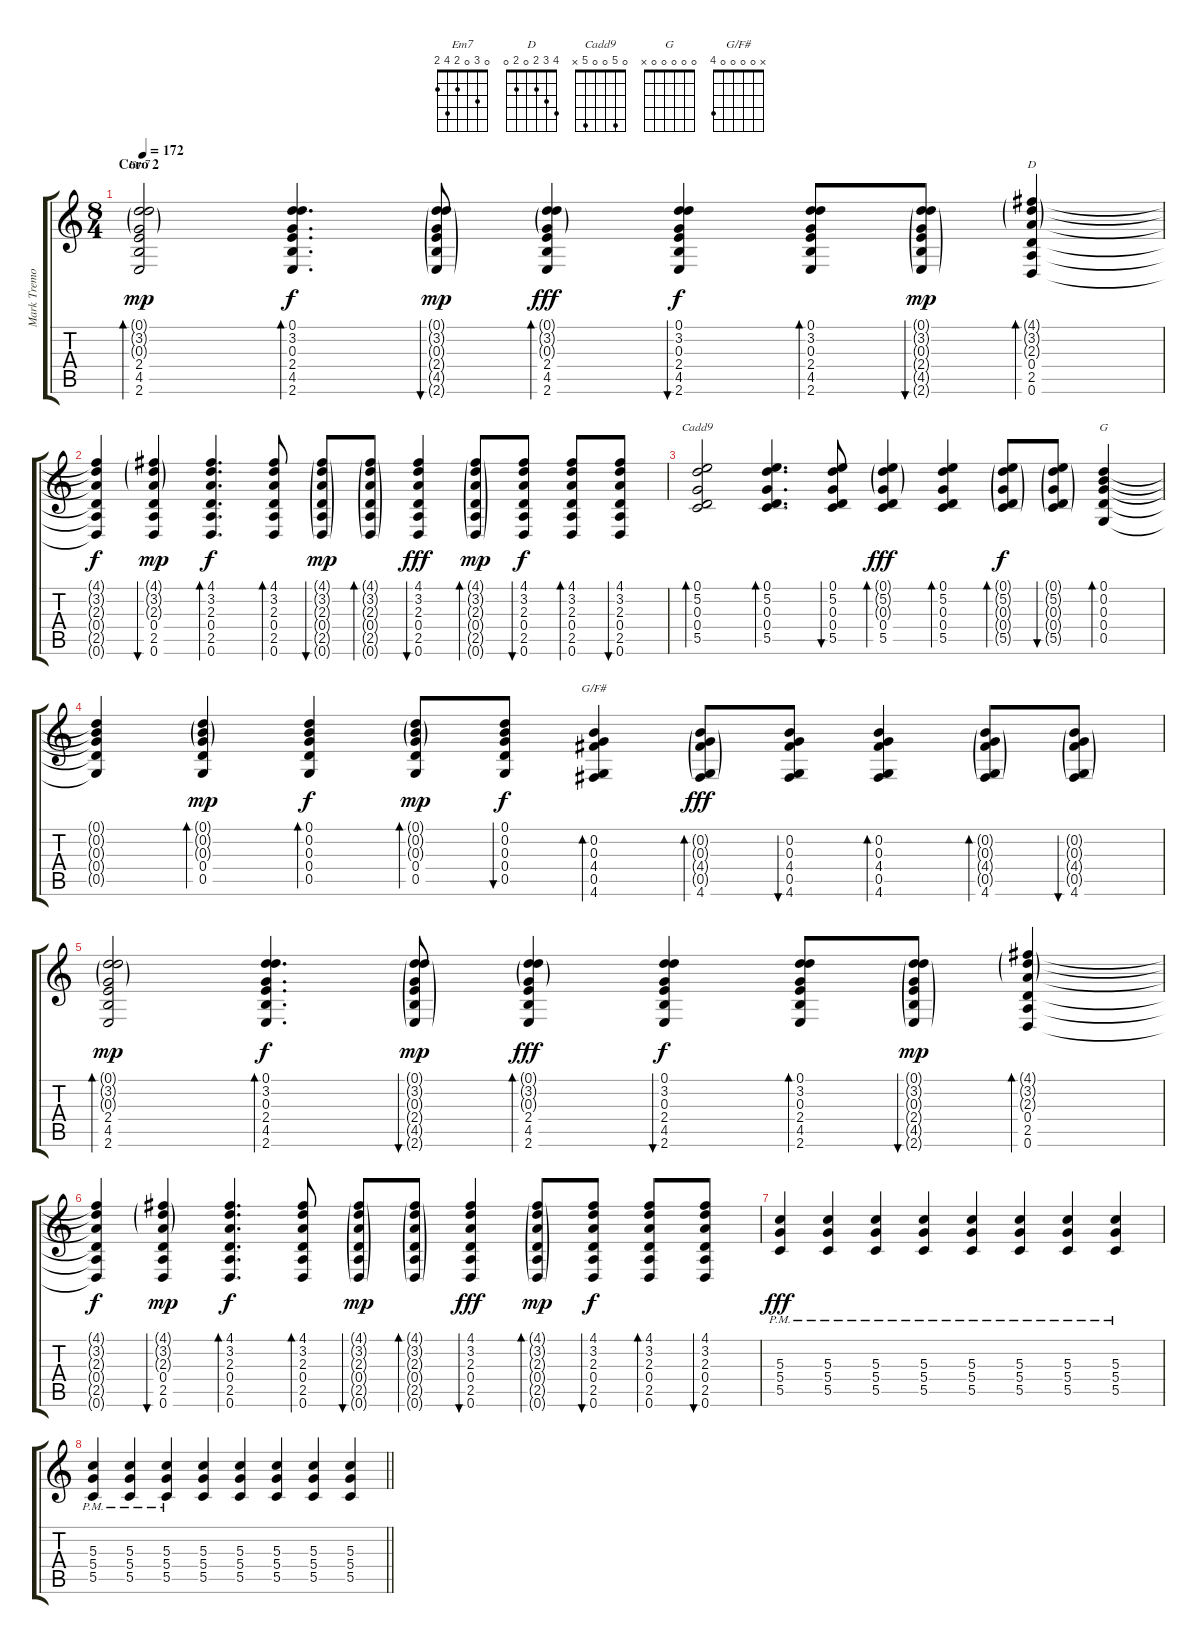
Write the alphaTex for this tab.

\track ("Mark Tremonti [Overdubbed Guitar]" "Mark Tremo") {instrument electricguitarclean}
\staff {score tabs}
\tuning (D4 B3 G3 D3 G2 D2) {hide}
\chord ("Em7" 0 3 0 2 4 2)
\chord ("D" 4 3 2 0 2 0)
\chord ("Cadd9" 0 5 0 0 5 x)
\chord ("G" 0 0 0 0 0 x)
\chord ("G/F#" x 0 0 0 0 4)
\ts (8 4)
\section ("" "Coro 2")
\tempo 172
\clef g2
\ks c
(0.1{g} 3.2{g} 0.3{g} 2.4 4.5 2.6).2{bd 60 ch "Em7" dy mp} (0.1 3.2 0.3 2.4 4.5 2.6).4{d bd 60 dy f} (0.1{g} 3.2{g} 0.3{g} 2.4{g} 4.5{g} 2.6{g}).8{bu 30 dy mp} (0.1{g} 3.2{g} 0.3{g} 2.4 4.5 2.6).4{bd 30 dy fff} (0.1 3.2 0.3 2.4 4.5 2.6).4{bu 30 dy f} (0.1 3.2 0.3 2.4 4.5 2.6).8{bd 30} (0.1{g} 3.2{g} 0.3{g} 2.4{g} 4.5{g} 2.6{g}).8{bu 30 dy mp} (4.1{g} 3.2{g} 2.3{g} 0.4 2.5 0.6).4{bd 30 ch "D"} |
(4.1{t} 3.2{t} 2.3{t} 0.4{t} 2.5{t} 0.6{t}).4{dy f} (4.1{g} 3.2{g} 2.3{g} 0.4 2.5 0.6).4{bu 30 dy mp} (4.1 3.2 2.3 0.4 2.5 0.6).4{d bd 30 dy f} (4.1 3.2 2.3 0.4 2.5 0.6).8{bd 30} (4.1{g} 3.2{g} 2.3{g} 0.4{g} 2.5{g} 0.6{g}).8{bu 30 dy mp} (4.1{g} 3.2{g} 2.3{g} 0.4{g} 2.5{g} 0.6{g}).8{bd 30} (4.1 3.2 2.3 0.4 2.5 0.6).4{bu 30 dy fff} (4.1{g} 3.2{g} 2.3{g} 0.4{g} 2.5{g} 0.6{g}).8{bd 30 dy mp} (4.1 3.2 2.3 0.4 2.5 0.6).8{bu 30 dy f} (4.1 3.2 2.3 0.4 2.5 0.6).8{bd 30} (4.1 3.2 2.3 0.4 2.5 0.6).8{bu 30} |
(0.1 5.2 0.3 0.4 5.5).2{bd 30 ch "Cadd9"} (0.1 5.2 0.3 0.4 5.5).4{d bd 30} (0.1 5.2 0.3 0.4 5.5).8{bu 30} (0.1{g} 5.2{g} 0.3{g} 0.4 5.5).4{bd 30 dy fff} (0.1 5.2 0.3 0.4 5.5).4{bd 30} (0.1{g} 5.2{g} 0.3{g} 0.4{g} 5.5{g}).8{bd 60 dy f} (0.1{g} 5.2{g} 0.3{g} 0.4{g} 5.5{g}).8{bu 60} (0.1 0.2 0.3 0.4 0.5).4{bd 60 ch "G"} |
(0.1{t} 0.2{t} 0.3{t} 0.4{t} 0.5{t}).4 (0.1{g} 0.2{g} 0.3{g} 0.4 0.5).4{bd 30 dy mp} (0.1 0.2 0.3 0.4 0.5).4{bd 30 dy f} (0.1{g} 0.2{g} 0.3{g} 0.4 0.5).8{bd 30 dy mp} (0.1 0.2 0.3 0.4 0.5).8{bu 30 dy f} (0.2 0.3 4.4 0.5 4.6).4{bd 30 ch "G/F#"} (0.2{g} 0.3{g} 4.4{g} 0.5{g} 4.6).8{bd 30 dy fff} (0.2 0.3 4.4 0.5 4.6).8{bu 30} (0.2 0.3 4.4 0.5 4.6).4{bd 30} (0.2{g} 0.3{g} 4.4{g} 0.5{g} 4.6).8{bd 30} (0.2{g} 0.3{g} 4.4{g} 0.5{g} 4.6).8{bu 30} |
(0.1{g} 3.2{g} 0.3{g} 2.4 4.5 2.6).2{bd 60 dy mp} (0.1 3.2 0.3 2.4 4.5 2.6).4{d bd 60 dy f} (0.1{g} 3.2{g} 0.3{g} 2.4{g} 4.5{g} 2.6{g}).8{bu 30 dy mp} (0.1{g} 3.2{g} 0.3{g} 2.4 4.5 2.6).4{bd 30 dy fff} (0.1 3.2 0.3 2.4 4.5 2.6).4{bu 30 dy f} (0.1 3.2 0.3 2.4 4.5 2.6).8{bd 30} (0.1{g} 3.2{g} 0.3{g} 2.4{g} 4.5{g} 2.6{g}).8{bu 30 dy mp} (4.1{g} 3.2{g} 2.3{g} 0.4 2.5 0.6).4{bd 30} |
(4.1{t} 3.2{t} 2.3{t} 0.4{t} 2.5{t} 0.6{t}).4{dy f} (4.1{g} 3.2{g} 2.3{g} 0.4 2.5 0.6).4{bu 30 dy mp} (4.1 3.2 2.3 0.4 2.5 0.6).4{d bd 30 dy f} (4.1 3.2 2.3 0.4 2.5 0.6).8{bd 30} (4.1{g} 3.2{g} 2.3{g} 0.4{g} 2.5{g} 0.6{g}).8{bu 30 dy mp} (4.1{g} 3.2{g} 2.3{g} 0.4{g} 2.5{g} 0.6{g}).8{bd 30} (4.1 3.2 2.3 0.4 2.5 0.6).4{bu 30 dy fff} (4.1{g} 3.2{g} 2.3{g} 0.4{g} 2.5{g} 0.6{g}).8{bd 30 dy mp} (4.1 3.2 2.3 0.4 2.5 0.6).8{bu 30 dy f} (4.1 3.2 2.3 0.4 2.5 0.6).8{bd 30} (4.1 3.2 2.3 0.4 2.5 0.6).8{bu 30} |
(5.3{pm} 5.4{pm} 5.5{pm}).4{dy fff volume 12 balance 13 instrument overdrivenguitar} (5.3{pm} 5.4{pm} 5.5{pm}).4 (5.3{pm} 5.4{pm} 5.5{pm}).4 (5.3{pm} 5.4{pm} 5.5{pm}).4 (5.3{pm} 5.4{pm} 5.5{pm}).4 (5.3{pm} 5.4{pm} 5.5{pm}).4 (5.3{pm} 5.4{pm} 5.5{pm}).4 (5.3{pm} 5.4{pm} 5.5{pm}).4 |
\barLineRight lightlight
(5.3{pm} 5.4{pm} 5.5{pm}).4 (5.3{pm} 5.4{pm} 5.5{pm}).4 (5.3{pm} 5.4{pm} 5.5{pm}).4 (5.3 5.4 5.5).4 (5.3 5.4 5.5).4 (5.3 5.4 5.5).4 (5.3 5.4 5.5).4 (5.3 5.4 5.5).4
